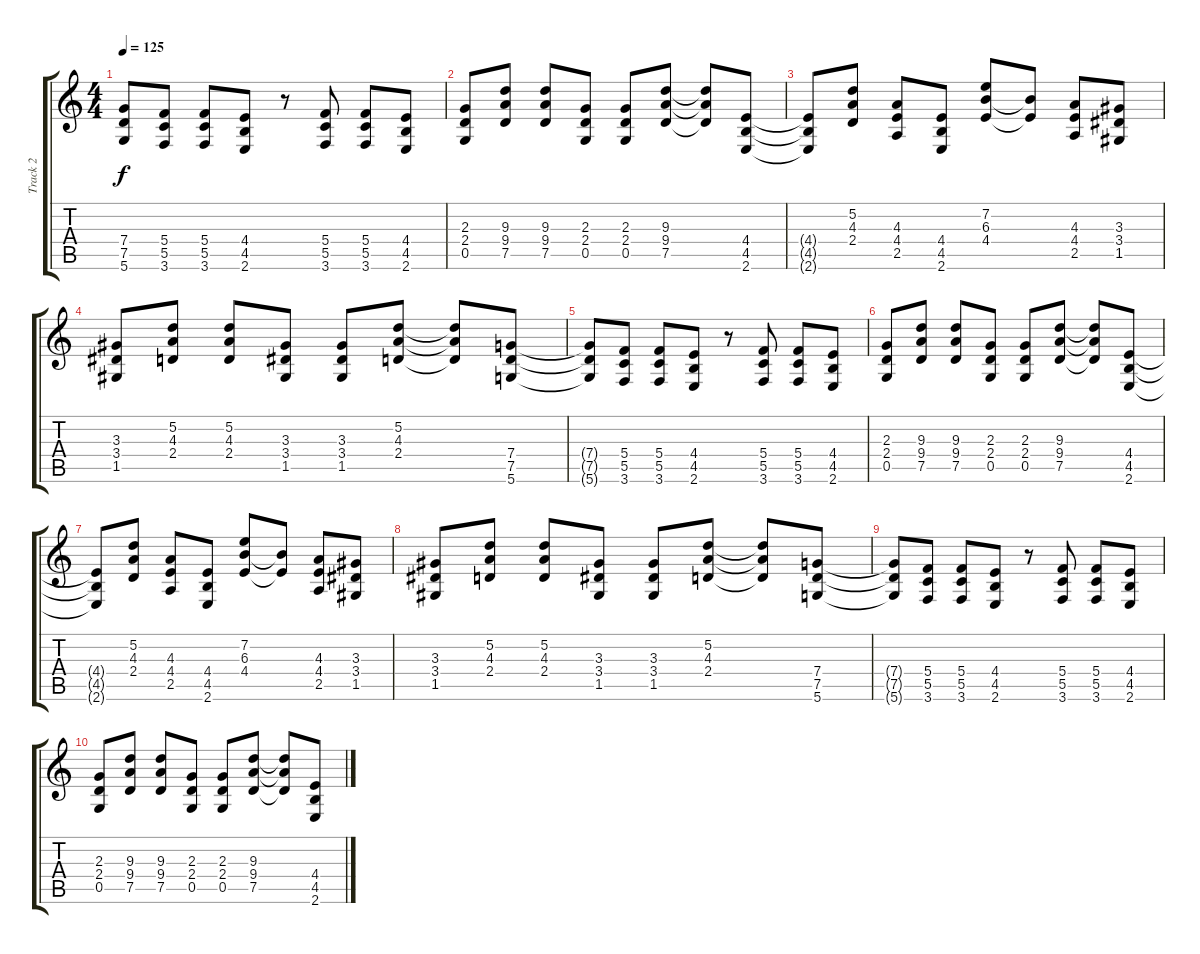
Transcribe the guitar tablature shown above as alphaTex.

\track ("Track 2" "Track 2") {instrument distortionguitar}
\staff {score tabs}
\tuning (D4 A3 F3 C3 G2 D2) {hide}
\ts (4 4)
\tempo 125
\clef g2
\ks c
(7.4{t} 7.5{t} 5.6{t}).8{dy f} (5.4 5.5 3.6).8 (5.4 5.5 3.6).8 (4.4 4.5 2.6).8 r.8 (5.4 5.5 3.6).8 (5.4 5.5 3.6).8 (4.4 4.5 2.6).8 |
(2.3 2.4 0.5).8 (9.3 9.4 7.5).8 (9.3 9.4 7.5).8 (2.3 2.4 0.5).8 (2.3 2.4 0.5).8 (9.3 9.4 7.5).8 (9.3{t} 9.4{t} 7.5{t}).8 (4.4 4.5 2.6).8 |
(4.4{t} 4.5{t} 2.6{t}).8 (5.2 4.3 2.4).8 (4.3 4.4 2.5).8 (4.4 4.5 2.6).8 (7.2 6.3 4.4).8 (6.3{t} 4.4{t}).8 (4.3 4.4 2.5).8 (3.3 3.4 1.5).8 |
(3.3 3.4 1.5).8 (5.2 4.3 2.4).8 (5.2 4.3 2.4).8 (3.3 3.4 1.5).8 (3.3 3.4 1.5).8 (5.2 4.3 2.4).8 (5.2{t} 4.3{t} 2.4{t}).8 (7.4 7.5 5.6).8 |
(7.4{t} 7.5{t} 5.6{t}).8 (5.4 5.5 3.6).8 (5.4 5.5 3.6).8 (4.4 4.5 2.6).8 r.8 (5.4 5.5 3.6).8 (5.4 5.5 3.6).8 (4.4 4.5 2.6).8 |
(2.3 2.4 0.5).8 (9.3 9.4 7.5).8 (9.3 9.4 7.5).8 (2.3 2.4 0.5).8 (2.3 2.4 0.5).8 (9.3 9.4 7.5).8 (9.3{t} 9.4{t} 7.5{t}).8 (4.4 4.5 2.6).8 |
(4.4{t} 4.5{t} 2.6{t}).8 (5.2 4.3 2.4).8 (4.3 4.4 2.5).8 (4.4 4.5 2.6).8 (7.2 6.3 4.4).8 (6.3{t} 4.4{t}).8 (4.3 4.4 2.5).8 (3.3 3.4 1.5).8 |
(3.3 3.4 1.5).8 (5.2 4.3 2.4).8 (5.2 4.3 2.4).8 (3.3 3.4 1.5).8 (3.3 3.4 1.5).8 (5.2 4.3 2.4).8 (5.2{t} 4.3{t} 2.4{t}).8 (7.4 7.5 5.6).8 |
(7.4{t} 7.5{t} 5.6{t}).8 (5.4 5.5 3.6).8 (5.4 5.5 3.6).8 (4.4 4.5 2.6).8 r.8 (5.4 5.5 3.6).8 (5.4 5.5 3.6).8 (4.4 4.5 2.6).8 |
(2.3 2.4 0.5).8 (9.3 9.4 7.5).8 (9.3 9.4 7.5).8 (2.3 2.4 0.5).8 (2.3 2.4 0.5).8 (9.3 9.4 7.5).8 (9.3{t} 9.4{t} 7.5{t}).8 (4.4 4.5 2.6).8
